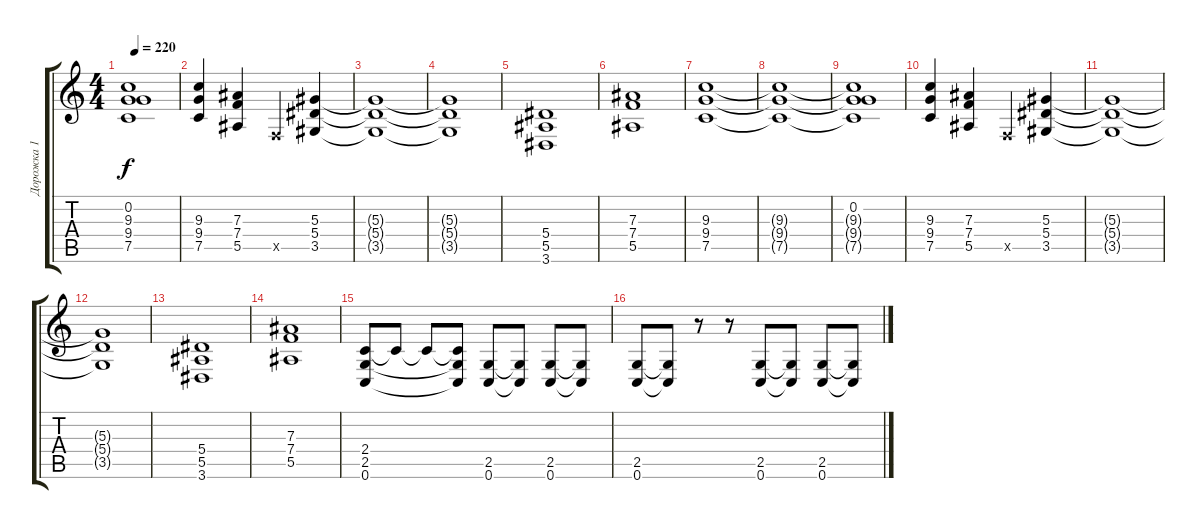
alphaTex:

\track ("Дорожка 1" "Дорожка 1") {instrument distortionguitar}
\staff {score tabs}
\tuning (C4 G3 Eb3 Bb2 F2 C2) {hide}
\ts (4 4)
\tempo 220
\clef g2
\ks c
(0.2 9.3{t} 9.4{t} 7.5{t}).1{dy f} |
(9.3 9.4 7.5).4 (7.3 7.4 5.5).4 0.5{x}.4 (5.3 5.4 3.5).4 |
(5.3{t} 5.4{t} 3.5{t}).1 |
(5.3{t} 5.4{t} 3.5{t}).1 |
(5.4 5.5 3.6).1 |
(7.3 7.4 5.5).1 |
(9.3 9.4 7.5).1 |
(9.3{t} 9.4{t} 7.5{t}).1 |
(0.2 9.3{t} 9.4{t} 7.5{t}).1 |
(9.3 9.4 7.5).4 (7.3 7.4 5.5).4 0.5{x}.4 (5.3 5.4 3.5).4 |
(5.3{t} 5.4{t} 3.5{t}).1 |
(5.3{t} 5.4{t} 3.5{t}).1 |
(5.4 5.5 3.6).1 |
(7.3 7.4 5.5).1 |
(2.4 2.5 0.6).8 2.4{t}.8 2.4{t}.8 (2.4{t} 2.5{t} 0.6{t}).8 (2.5 0.6).8 (2.5{t} 0.6{t}).8 (2.5 0.6).8 (2.5{t} 0.6{t}).8 |
(2.5 0.6).8 (2.5{t} 0.6{t}).8 r.8 r.8 (2.5 0.6).8 (2.5{t} 0.6{t}).8 (2.5 0.6).8 (2.5{t} 0.6{t}).8
